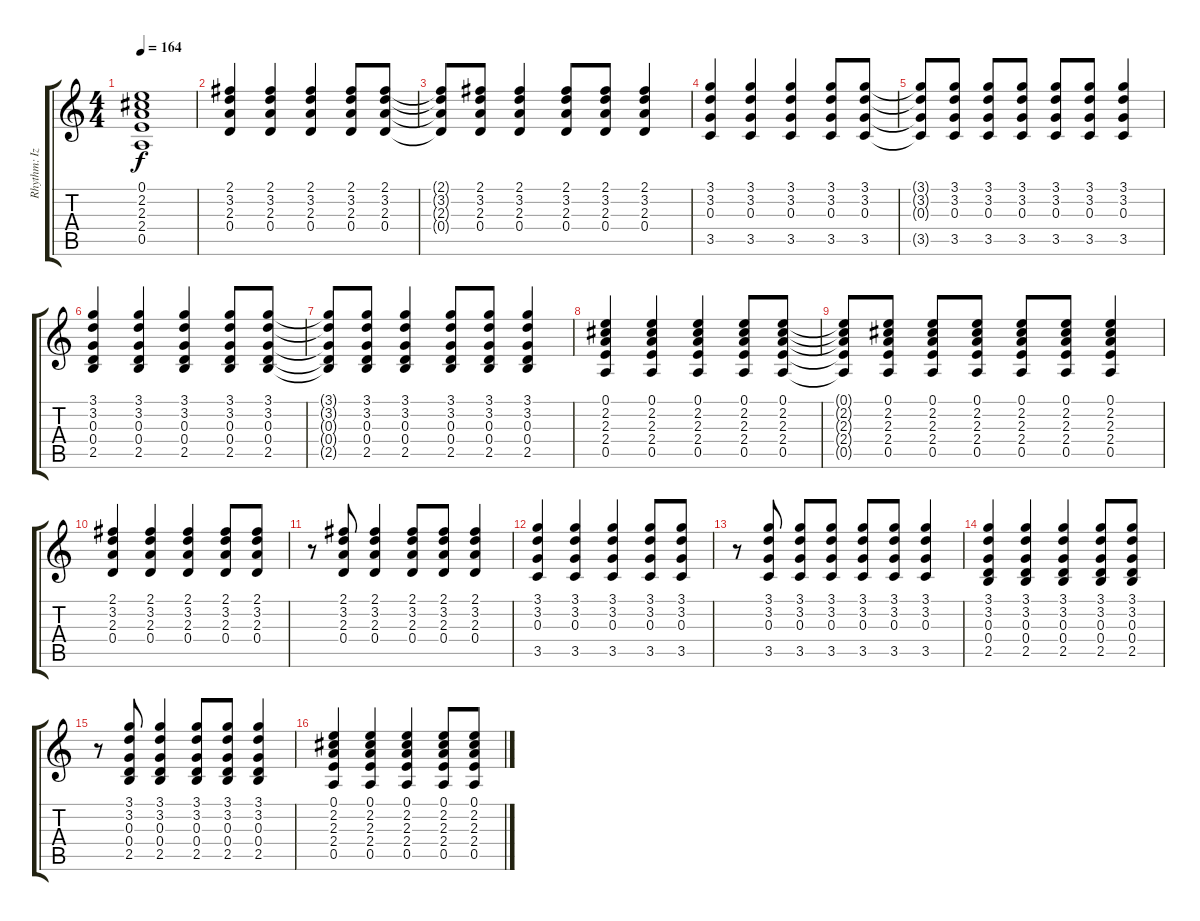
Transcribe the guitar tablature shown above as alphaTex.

\track ("Rhythm: Izzy" "Rhythm: Iz") {instrument acousticguitarsteel}
\staff {score tabs}
\tuning (E4 B3 G3 D3 A2 E2) {hide}
\ts (4 4)
\tempo 164
\clef g2
\ks c
(0.1 2.2 2.3 2.4 0.5).1{dy f} |
(2.1 3.2 2.3 0.4).4 (2.1 3.2 2.3 0.4).4 (2.1 3.2 2.3 0.4).4 (2.1 3.2 2.3 0.4).8 (2.1 3.2 2.3 0.4).8 |
(2.1{t} 3.2{t} 2.3{t} 0.4{t}).8 (2.1 3.2 2.3 0.4).8 (2.1 3.2 2.3 0.4).4 (2.1 3.2 2.3 0.4).8 (2.1 3.2 2.3 0.4).8 (2.1 3.2 2.3 0.4).4 |
(3.1 3.2 0.3 3.5).4 (3.1 3.2 0.3 3.5).4 (3.1 3.2 0.3 3.5).4 (3.1 3.2 0.3 3.5).8 (3.1 3.2 0.3 3.5).8 |
(3.1{t} 3.2{t} 0.3{t} 3.5{t}).8 (3.1 3.2 0.3 3.5).8 (3.1 3.2 0.3 3.5).8 (3.1 3.2 0.3 3.5).8 (3.1 3.2 0.3 3.5).8 (3.1 3.2 0.3 3.5).8 (3.1 3.2 0.3 3.5).4 |
(3.1 3.2 0.3 0.4 2.5).4 (3.1 3.2 0.3 0.4 2.5).4 (3.1 3.2 0.3 0.4 2.5).4 (3.1 3.2 0.3 0.4 2.5).8 (3.1 3.2 0.3 0.4 2.5).8 |
(3.1{t} 3.2{t} 0.3{t} 0.4{t} 2.5{t}).8 (3.1 3.2 0.3 0.4 2.5).8 (3.1 3.2 0.3 0.4 2.5).4 (3.1 3.2 0.3 0.4 2.5).8 (3.1 3.2 0.3 0.4 2.5).8 (3.1 3.2 0.3 0.4 2.5).4 |
(0.1 2.2 2.3 2.4 0.5).4 (0.1 2.2 2.3 2.4 0.5).4 (0.1 2.2 2.3 2.4 0.5).4 (0.1 2.2 2.3 2.4 0.5).8 (0.1 2.2 2.3 2.4 0.5).8 |
(0.1{t} 2.2{t} 2.3{t} 2.4{t} 0.5{t}).8 (0.1 2.2 2.3 2.4 0.5).8 (0.1 2.2 2.3 2.4 0.5).8 (0.1 2.2 2.3 2.4 0.5).8 (0.1 2.2 2.3 2.4 0.5).8 (0.1 2.2 2.3 2.4 0.5).8 (0.1 2.2 2.3 2.4 0.5).4 |
(2.1 3.2 2.3 0.4).4 (2.1 3.2 2.3 0.4).4 (2.1 3.2 2.3 0.4).4 (2.1 3.2 2.3 0.4).8 (2.1 3.2 2.3 0.4).8 |
r.8 (2.1 3.2 2.3 0.4).8 (2.1 3.2 2.3 0.4).4 (2.1 3.2 2.3 0.4).8 (2.1 3.2 2.3 0.4).8 (2.1 3.2 2.3 0.4).4 |
(3.1 3.2 0.3 3.5).4 (3.1 3.2 0.3 3.5).4 (3.1 3.2 0.3 3.5).4 (3.1 3.2 0.3 3.5).8 (3.1 3.2 0.3 3.5).8 |
r.8 (3.1 3.2 0.3 3.5).8 (3.1 3.2 0.3 3.5).8 (3.1 3.2 0.3 3.5).8 (3.1 3.2 0.3 3.5).8 (3.1 3.2 0.3 3.5).8 (3.1 3.2 0.3 3.5).4 |
(3.1 3.2 0.3 0.4 2.5).4 (3.1 3.2 0.3 0.4 2.5).4 (3.1 3.2 0.3 0.4 2.5).4 (3.1 3.2 0.3 0.4 2.5).8 (3.1 3.2 0.3 0.4 2.5).8 |
r.8 (3.1 3.2 0.3 0.4 2.5).8 (3.1 3.2 0.3 0.4 2.5).4 (3.1 3.2 0.3 0.4 2.5).8 (3.1 3.2 0.3 0.4 2.5).8 (3.1 3.2 0.3 0.4 2.5).4 |
(0.1 2.2 2.3 2.4 0.5).4 (0.1 2.2 2.3 2.4 0.5).4 (0.1 2.2 2.3 2.4 0.5).4 (0.1 2.2 2.3 2.4 0.5).8 (0.1 2.2 2.3 2.4 0.5).8
